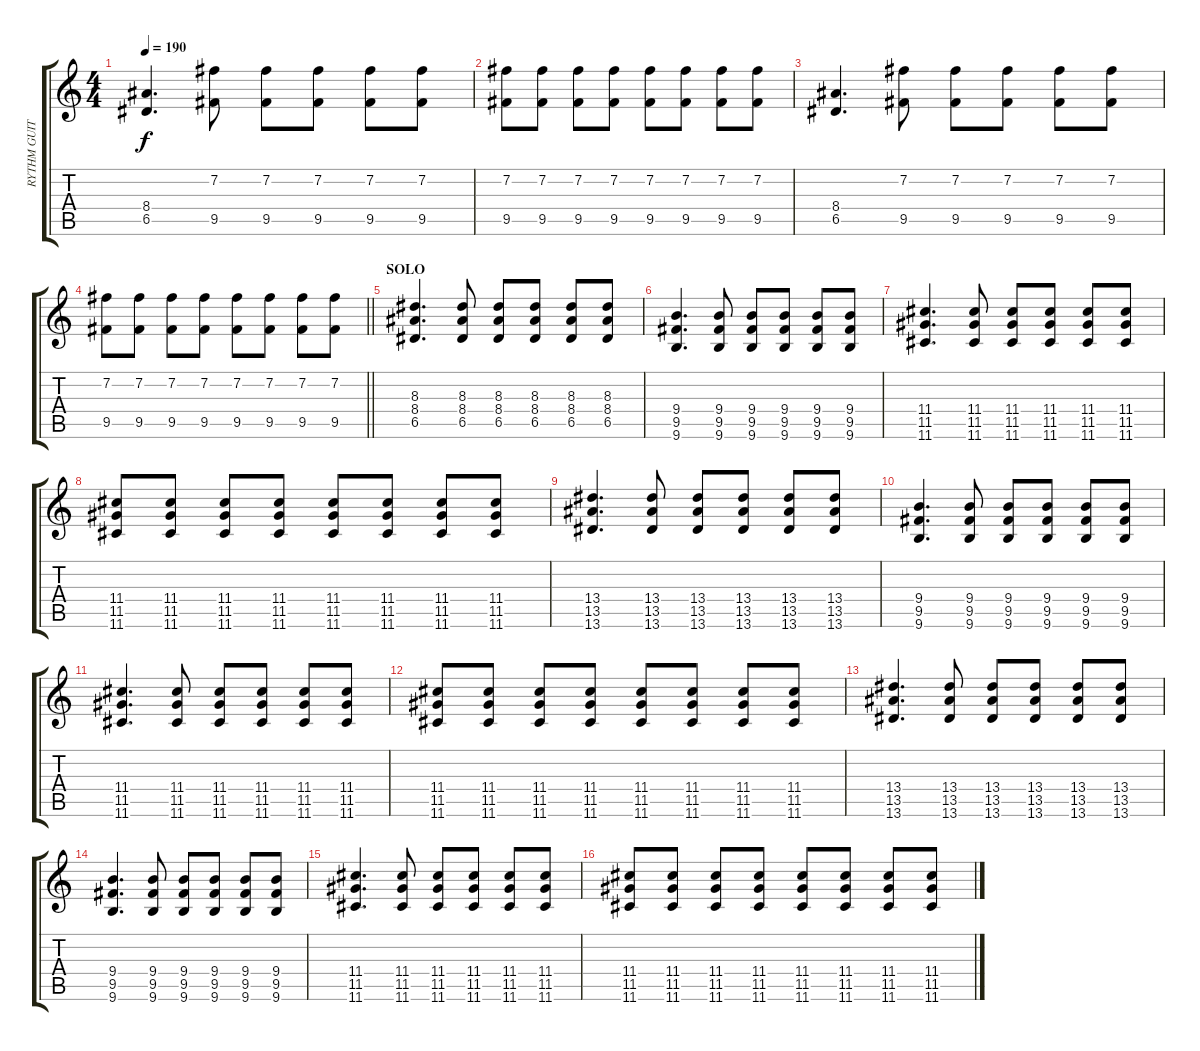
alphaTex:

\track ("RYTHM GUITAR" "RYTHM GUIT") {instrument distortionguitar}
\staff {score tabs}
\tuning (E4 B3 G3 D3 A2 D2) {hide}
\ts (4 4)
\tempo 190
\clef g2
\ks c
(8.4 6.5).4{d dy f} (7.2 9.5).8 (7.2 9.5).8 (7.2 9.5).8 (7.2 9.5).8 (7.2 9.5).8 |
(7.2 9.5).8 (7.2 9.5).8 (7.2 9.5).8 (7.2 9.5).8 (7.2 9.5).8 (7.2 9.5).8 (7.2 9.5).8 (7.2 9.5).8 |
(8.4 6.5).4{d} (7.2 9.5).8 (7.2 9.5).8 (7.2 9.5).8 (7.2 9.5).8 (7.2 9.5).8 |
\barLineRight lightlight
(7.2 9.5).8 (7.2 9.5).8 (7.2 9.5).8 (7.2 9.5).8 (7.2 9.5).8 (7.2 9.5).8 (7.2 9.5).8 (7.2 9.5).8 |
\section ("" "SOLO")
(8.3 8.4 6.5).4{d} (8.3 8.4 6.5).8 (8.3 8.4 6.5).8 (8.3 8.4 6.5).8 (8.3 8.4 6.5).8 (8.3 8.4 6.5).8 |
(9.4 9.5 9.6).4{d} (9.4 9.5 9.6).8 (9.4 9.5 9.6).8 (9.4 9.5 9.6).8 (9.4 9.5 9.6).8 (9.4 9.5 9.6).8 |
(11.4 11.5 11.6).4{d} (11.4 11.5 11.6).8 (11.4 11.5 11.6).8 (11.4 11.5 11.6).8 (11.4 11.5 11.6).8 (11.4 11.5 11.6).8 |
(11.4 11.5 11.6).8 (11.4 11.5 11.6).8 (11.4 11.5 11.6).8 (11.4 11.5 11.6).8 (11.4 11.5 11.6).8 (11.4 11.5 11.6).8 (11.4 11.5 11.6).8 (11.4 11.5 11.6).8 |
(13.4 13.5 13.6).4{d} (13.4 13.5 13.6).8 (13.4 13.5 13.6).8 (13.4 13.5 13.6).8 (13.4 13.5 13.6).8 (13.4 13.5 13.6).8 |
(9.4 9.5 9.6).4{d} (9.4 9.5 9.6).8 (9.4 9.5 9.6).8 (9.4 9.5 9.6).8 (9.4 9.5 9.6).8 (9.4 9.5 9.6).8 |
(11.4 11.5 11.6).4{d} (11.4 11.5 11.6).8 (11.4 11.5 11.6).8 (11.4 11.5 11.6).8 (11.4 11.5 11.6).8 (11.4 11.5 11.6).8 |
(11.4 11.5 11.6).8 (11.4 11.5 11.6).8 (11.4 11.5 11.6).8 (11.4 11.5 11.6).8 (11.4 11.5 11.6).8 (11.4 11.5 11.6).8 (11.4 11.5 11.6).8 (11.4 11.5 11.6).8 |
(13.4 13.5 13.6).4{d} (13.4 13.5 13.6).8 (13.4 13.5 13.6).8 (13.4 13.5 13.6).8 (13.4 13.5 13.6).8 (13.4 13.5 13.6).8 |
(9.4 9.5 9.6).4{d} (9.4 9.5 9.6).8 (9.4 9.5 9.6).8 (9.4 9.5 9.6).8 (9.4 9.5 9.6).8 (9.4 9.5 9.6).8 |
(11.4 11.5 11.6).4{d} (11.4 11.5 11.6).8 (11.4 11.5 11.6).8 (11.4 11.5 11.6).8 (11.4 11.5 11.6).8 (11.4 11.5 11.6).8 |
(11.4 11.5 11.6).8 (11.4 11.5 11.6).8 (11.4 11.5 11.6).8 (11.4 11.5 11.6).8 (11.4 11.5 11.6).8 (11.4 11.5 11.6).8 (11.4 11.5 11.6).8 (11.4 11.5 11.6).8
